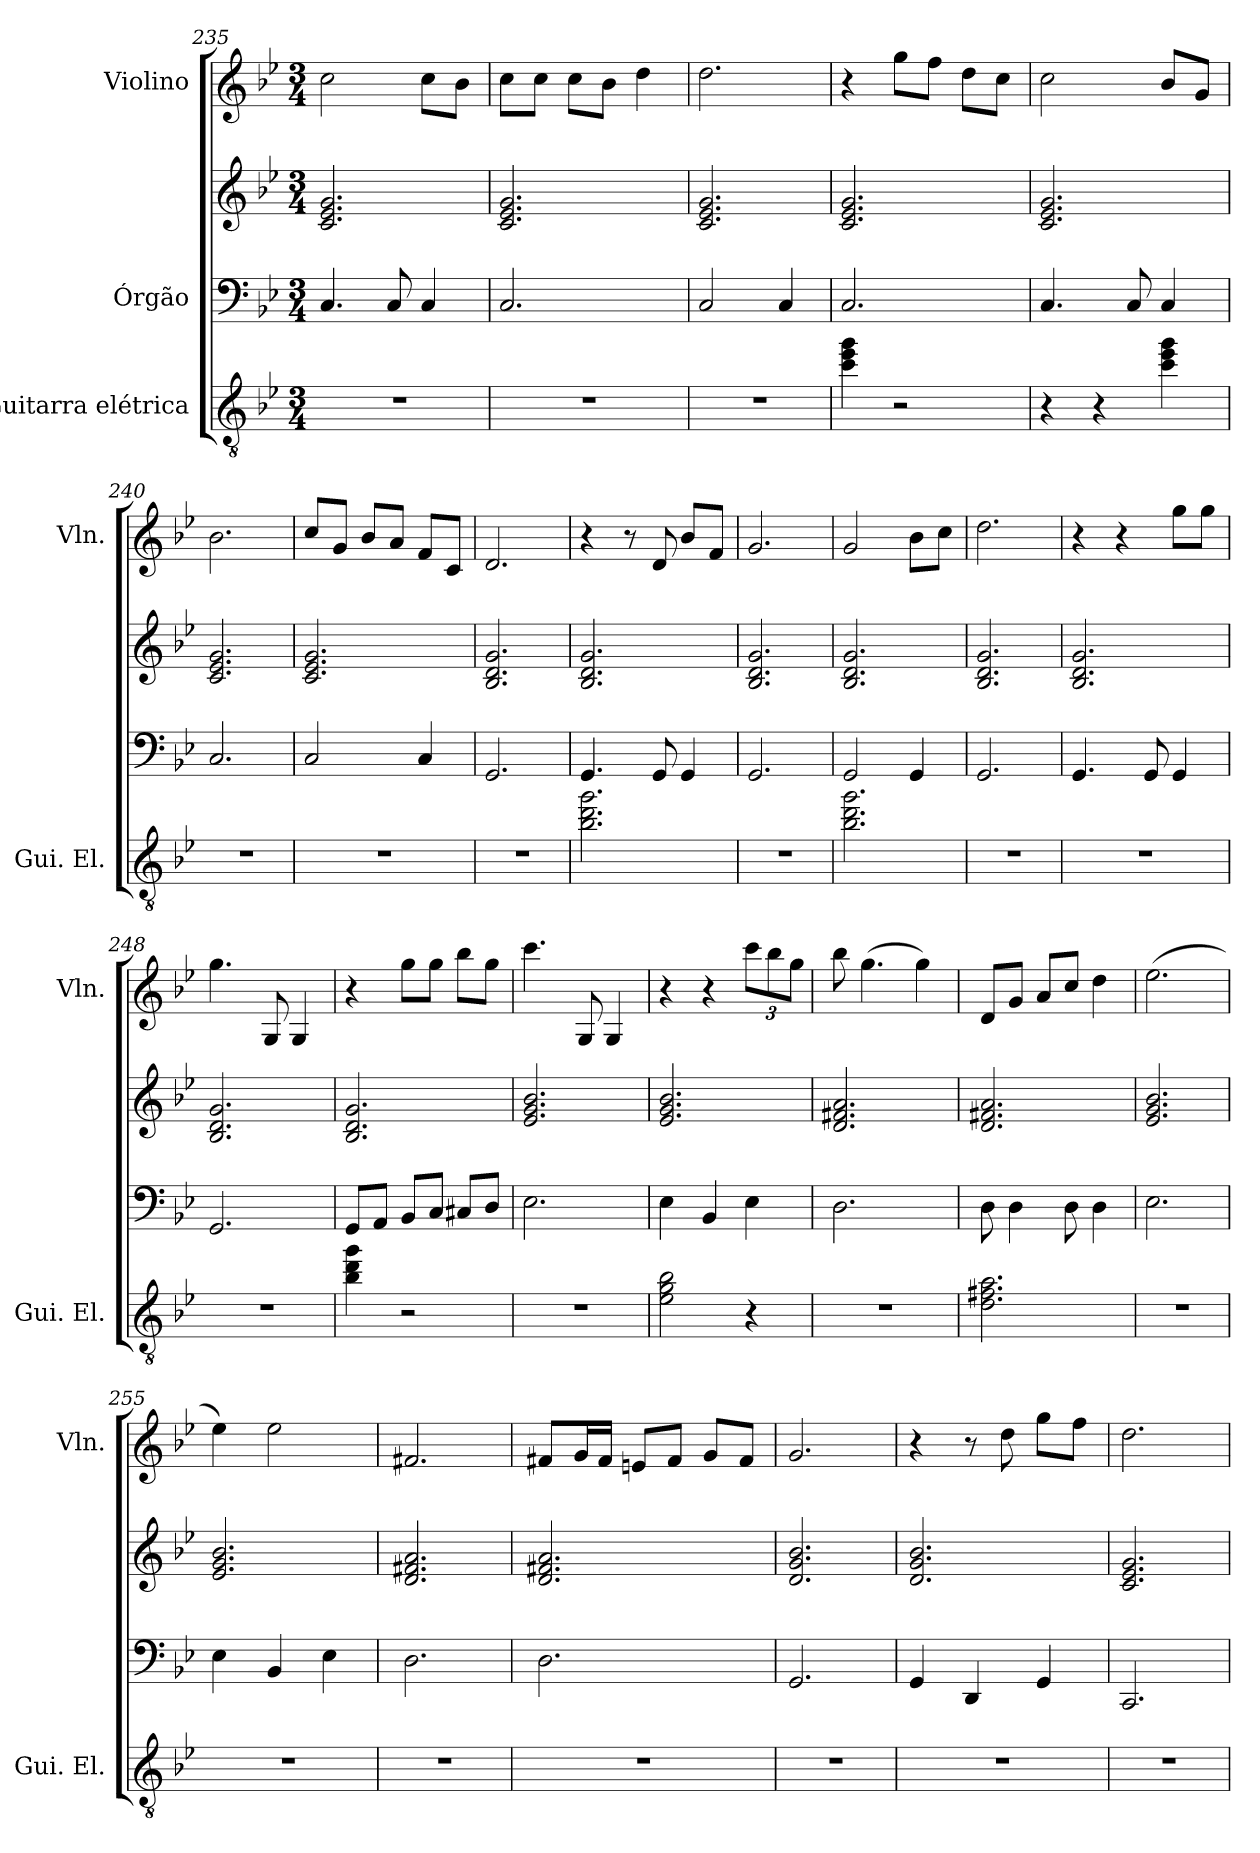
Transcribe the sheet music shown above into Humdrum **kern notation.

**kern	**kern	**kern	**kern
*part3	*part2	*part2	*part1
*staff4	*staff3	*staff2	*staff1
*I"Guitarra elétrica	*I"Órgão	*	*I"Violino
*I'Gui. El.	*	*	*I'Vln.
*clefGv2	*clefF4	*clefG2	*clefG2
*k[b-e-]	*k[b-e-]	*k[b-e-]	*k[b-e-]
*M3/4	*M3/4	*M3/4	*M3/4
=235	=235	=235	=235
2.r	4.C/	2.c/ 2.e-/ 2.g/	2cc\
.	8C/	.	.
.	4C/	.	8cc\L
.	.	.	8b-\J
=236	=236	=236	=236
2.r	2.C/	2.c/ 2.e-/ 2.g/	8cc\L
.	.	.	8cc\J
.	.	.	8cc\L
.	.	.	8b-\J
.	.	.	4dd\
=237	=237	=237	=237
2.r	2C/	2.c/ 2.e-/ 2.g/	2.dd\
.	4C/	.	.
!!LO:PB:g=z
=238	=238	=238	=238
4cc\ 4ee-\ 4gg\	2.C/	2.c/ 2.e-/ 2.g/	4r
2r	.	.	8gg\L
.	.	.	8ff\J
.	.	.	8dd\L
.	.	.	8cc\J
=239	=239	=239	=239
4r	4.C/	2.c/ 2.e-/ 2.g/	2cc\
4r	.	.	.
.	8C/	.	.
4cc\ 4ee-\ 4gg\	4C/	.	8b-/L
.	.	.	8g/J
=240	=240	=240	=240
2.r	2.C/	2.c/ 2.e-/ 2.g/	2.b-\
=241	=241	=241	=241
2.r	2C/	2.c/ 2.e-/ 2.g/	8cc/L
.	.	.	8g/J
.	.	.	8b-/L
.	.	.	8a/J
.	4C/	.	8f/L
.	.	.	8c/J
=242	=242	=242	=242
2.r	2.GG/	2.B-/ 2.d/ 2.g/	2.d/
=243	=243	=243	=243
2.b-\ 2.dd\ 2.gg\	4.GG/	2.B-/ 2.d/ 2.g/	4r
.	.	.	8r
.	8GG/	.	8d/
.	4GG/	.	8b-/L
.	.	.	8f/J
=244	=244	=244	=244
2.r	2.GG/	2.B-/ 2.d/ 2.g/	2.g/
=245	=245	=245	=245
2.b-\ 2.dd\ 2.gg\	2GG/	2.B-/ 2.d/ 2.g/	2g/
.	4GG/	.	8b-\L
.	.	.	8cc\J
=246	=246	=246	=246
2.r	2.GG/	2.B-/ 2.d/ 2.g/	2.dd\
=247	=247	=247	=247
2.r	4.GG/	2.B-/ 2.d/ 2.g/	4r
.	.	.	4r
.	8GG/	.	.
.	4GG/	.	8gg\L
.	.	.	8gg\J
!!LO:LB:g=z
=248	=248	=248	=248
2.r	2.GG/	2.B-/ 2.d/ 2.g/	4.gg\
.	.	.	8G/
.	.	.	4G/
=249	=249	=249	=249
4b-\ 4dd\ 4gg\	8GG/L	2.B-/ 2.d/ 2.g/	4r
.	8AA/J	.	.
2r	8BB-/L	.	8gg\L
.	8C/J	.	8gg\J
.	8C#X/L	.	8bb-\L
.	8D/J	.	8gg\J
=250	=250	=250	=250
2.r	2.E-\	2.e-/ 2.g/ 2.b-/	4.ccc\
.	.	.	8G/
.	.	.	4G/
=251	=251	=251	=251
2e-\ 2g\ 2b-\	4E-\	2.e-/ 2.g/ 2.b-/	4r
.	4BB-/	.	4r
*	*	*	*Xbrackettup
4r	4E-\	.	12ccc\L
.	.	.	12bb-\
.	.	.	12gg\J
=252	=252	=252	=252
2.r	2.D\	2.d/ 2.f#X/ 2.a/	8bb-\
.	.	.	(4.gg\
.	.	.	4gg\)
=253	=253	=253	=253
2.d\ 2.f#X\ 2.a\	8D\	2.d/ 2.f#X/ 2.a/	8d/L
.	4D\	.	8g/J
.	.	.	8a/L
.	8D\	.	8cc/J
.	4D\	.	4dd\
=254	=254	=254	=254
2.r	2.E-\	2.e-/ 2.g/ 2.b-/	(2.ee-\
=255	=255	=255	=255
2.r	4E-\	2.e-/ 2.g/ 2.b-/	4ee-\)
.	4BB-/	.	2ee-\
.	4E-\	.	.
=256	=256	=256	=256
2.r	2.D\	2.d/ 2.f#X/ 2.a/	2.f#X/
!!LO:LB:g=z
=257	=257	=257	=257
2.r	2.D\	2.d/ 2.f#X/ 2.a/	8f#X/L
.	.	.	16g/L
.	.	.	16f#/JJ
.	.	.	8en/L
.	.	.	8f#/J
.	.	.	8g/L
.	.	.	8f#/J
=258	=258	=258	=258
2.r	2.GG/	2.d/ 2.g/ 2.b-/	2.g/
=259	=259	=259	=259
2.r	4GG/	2.d/ 2.g/ 2.b-/	4r
.	4DD/	.	8r
.	.	.	8dd\
.	4GG/	.	8gg\L
.	.	.	8ff\J
=260	=260	=260	=260
2.r	2.CC/	2.c/ 2.e-/ 2.g/	2.dd\
=	=	=	=
*-	*-	*-	*-
